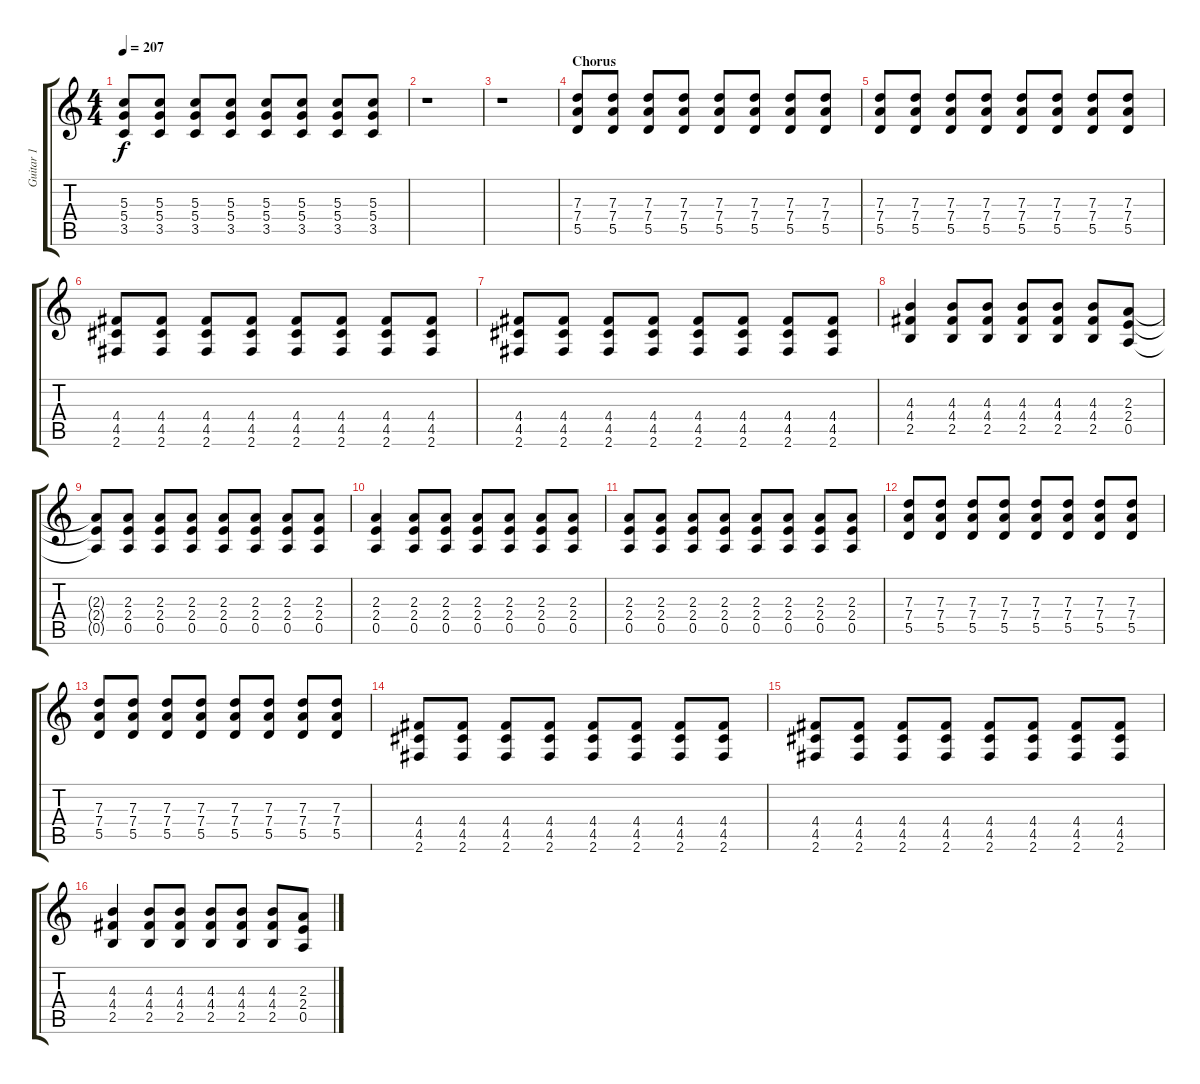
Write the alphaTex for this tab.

\track ("Guitar 1" "Guitar 1") {instrument distortionguitar}
\staff {score tabs}
\tuning (E4 B3 G3 D3 A2 E2) {hide}
\ts (4 4)
\tempo 207
\clef g2
\ks c
(5.3 5.4 3.5).8{dy f} (5.3 5.4 3.5).8 (5.3 5.4 3.5).8 (5.3 5.4 3.5).8 (5.3 5.4 3.5).8 (5.3 5.4 3.5).8 (5.3 5.4 3.5).8 (5.3 5.4 3.5).8 |
r.1 |
r.1 |
\section ("" "Chorus")
(7.3 7.4 5.5).8 (7.3 7.4 5.5).8 (7.3 7.4 5.5).8 (7.3 7.4 5.5).8 (7.3 7.4 5.5).8 (7.3 7.4 5.5).8 (7.3 7.4 5.5).8 (7.3 7.4 5.5).8 |
(7.3 7.4 5.5).8 (7.3 7.4 5.5).8 (7.3 7.4 5.5).8 (7.3 7.4 5.5).8 (7.3 7.4 5.5).8 (7.3 7.4 5.5).8 (7.3 7.4 5.5).8 (7.3 7.4 5.5).8 |
(4.4 4.5 2.6).8 (4.4 4.5 2.6).8 (4.4 4.5 2.6).8 (4.4 4.5 2.6).8 (4.4 4.5 2.6).8 (4.4 4.5 2.6).8 (4.4 4.5 2.6).8 (4.4 4.5 2.6).8 |
(4.4 4.5 2.6).8 (4.4 4.5 2.6).8 (4.4 4.5 2.6).8 (4.4 4.5 2.6).8 (4.4 4.5 2.6).8 (4.4 4.5 2.6).8 (4.4 4.5 2.6).8 (4.4 4.5 2.6).8 |
(4.3 4.4 2.5).4 (4.3 4.4 2.5).8 (4.3 4.4 2.5).8 (4.3 4.4 2.5).8 (4.3 4.4 2.5).8 (4.3 4.4 2.5).8 (2.3 2.4 0.5).8 |
(2.3{t} 2.4{t} 0.5{t}).8 (2.3 2.4 0.5).8 (2.3 2.4 0.5).8 (2.3 2.4 0.5).8 (2.3 2.4 0.5).8 (2.3 2.4 0.5).8 (2.3 2.4 0.5).8 (2.3 2.4 0.5).8 |
(2.3 2.4 0.5).4 (2.3 2.4 0.5).8 (2.3 2.4 0.5).8 (2.3 2.4 0.5).8 (2.3 2.4 0.5).8 (2.3 2.4 0.5).8 (2.3 2.4 0.5).8 |
(2.3 2.4 0.5).8 (2.3 2.4 0.5).8 (2.3 2.4 0.5).8 (2.3 2.4 0.5).8 (2.3 2.4 0.5).8 (2.3 2.4 0.5).8 (2.3 2.4 0.5).8 (2.3 2.4 0.5).8 |
(7.3 7.4 5.5).8 (7.3 7.4 5.5).8 (7.3 7.4 5.5).8 (7.3 7.4 5.5).8 (7.3 7.4 5.5).8 (7.3 7.4 5.5).8 (7.3 7.4 5.5).8 (7.3 7.4 5.5).8 |
(7.3 7.4 5.5).8 (7.3 7.4 5.5).8 (7.3 7.4 5.5).8 (7.3 7.4 5.5).8 (7.3 7.4 5.5).8 (7.3 7.4 5.5).8 (7.3 7.4 5.5).8 (7.3 7.4 5.5).8 |
(4.4 4.5 2.6).8 (4.4 4.5 2.6).8 (4.4 4.5 2.6).8 (4.4 4.5 2.6).8 (4.4 4.5 2.6).8 (4.4 4.5 2.6).8 (4.4 4.5 2.6).8 (4.4 4.5 2.6).8 |
(4.4 4.5 2.6).8 (4.4 4.5 2.6).8 (4.4 4.5 2.6).8 (4.4 4.5 2.6).8 (4.4 4.5 2.6).8 (4.4 4.5 2.6).8 (4.4 4.5 2.6).8 (4.4 4.5 2.6).8 |
(4.3 4.4 2.5).4 (4.3 4.4 2.5).8 (4.3 4.4 2.5).8 (4.3 4.4 2.5).8 (4.3 4.4 2.5).8 (4.3 4.4 2.5).8 (2.3 2.4 0.5).8
